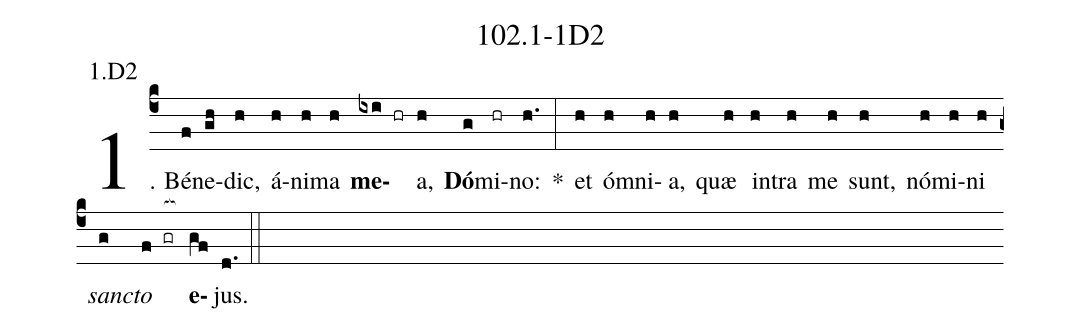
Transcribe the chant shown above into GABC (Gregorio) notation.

name: 102.1-1D2;
annotation: 1.D2;
%%
(c4)1. Bé(f)ne(gh)dic,(h) á(h)ni(h)ma(h) <b>me</b>(ixi hr)a,(h) <b>Dó</b>(g)mi(hr)no:(h.) *(:) et(h) óm(h)ni(h)a,(h) quæ(h) in(h)tra(h) me(h) sunt,(h) nó(h)mi(h)ni(h) <i>sanc</i>(g)<i>to</i>(f gr[ocb:1{]) <b>e</b>(gf[ocb:0}])jus.(d.) (::)
